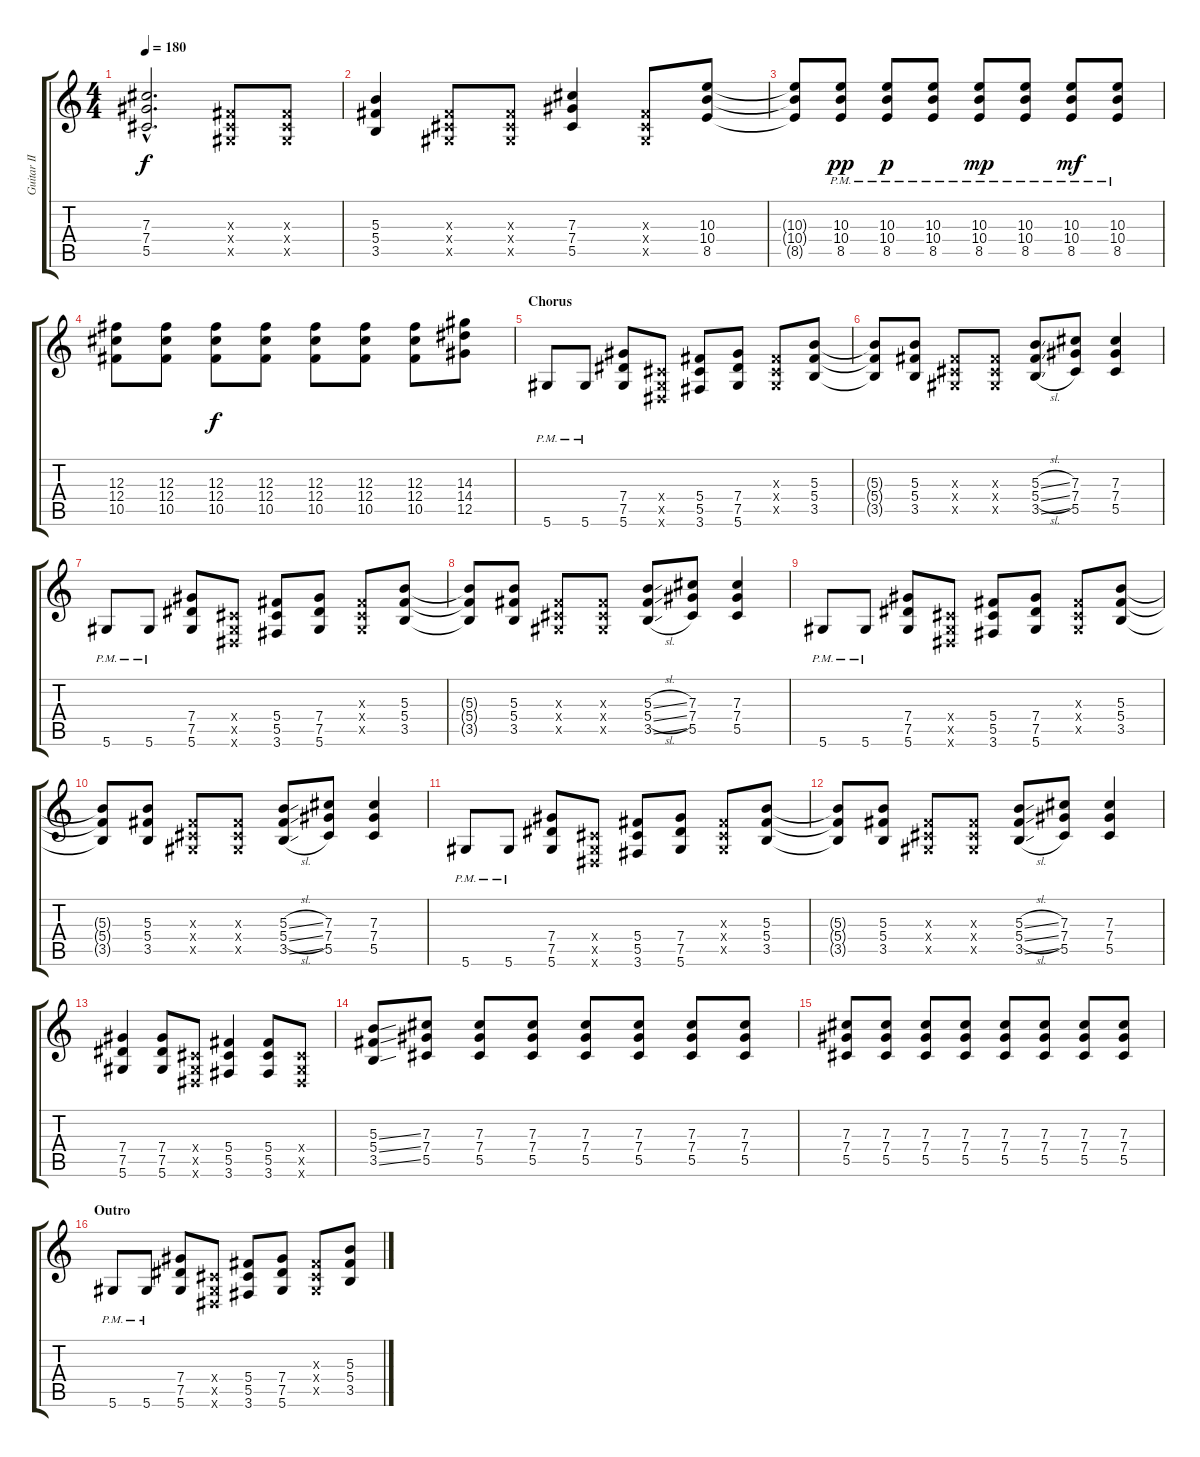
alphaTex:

\track ("Guitar II" "Guitar II") {instrument overdrivenguitar}
\staff {score tabs}
\tuning (Eb4 Bb3 Gb3 Db3 Ab2 Eb2) {hide}
\ts (4 4)
\tempo 180
\clef g2
\ks c
(7.3{hac} 7.4{hac} 5.5{hac}).2{d dy f} (0.3{x} 0.4{x} 0.5{x}).8 (0.3{x} 0.4{x} 0.5{x}).8 |
(5.3 5.4 3.5).4 (0.3{x} 0.4{x} 0.5{x}).8 (0.3{x} 0.4{x} 0.5{x}).8 (7.3 7.4 5.5).4 (0.3{x} 0.4{x} 0.5{x}).8 (10.3 10.4 8.5).8 |
(10.3{t} 10.4{t} 8.5{t}).8 (10.3{pm} 10.4{pm} 8.5{pm}).8{dy pp} (10.3{pm} 10.4{pm} 8.5{pm}).8{dy p} (10.3 10.4{pm} 8.5{pm}).8 (10.3{pm} 10.4{pm} 8.5{pm}).8{dy mp} (10.3{pm} 10.4{pm} 8.5{pm}).8 (10.3{pm} 10.4{pm} 8.5{pm}).8{dy mf} (10.3{pm} 10.4{pm} 8.5{pm}).8 |
(12.3 12.4 10.5).8 (12.3 12.4 10.5).8 (12.3 12.4 10.5).8{dy f} (12.3 12.4 10.5).8 (12.3 12.4 10.5).8 (12.3 12.4 10.5).8 (12.3 12.4 10.5).8 (14.3 14.4 12.5).8 |
\section ("" "Chorus")
5.6{pm}.8 5.6{pm}.8 (7.4 7.5 5.6).8 (0.4{x} 0.5{x} 0.6{x}).8 (5.4 5.5 3.6).8 (7.4 7.5 5.6).8 (0.3{x} 0.4{x} 0.5{x}).8 (5.3 5.4 3.5).8 |
(5.3{t} 5.4{t} 3.5{t}).8 (5.3 5.4 3.5).8 (0.3{x} 0.4{x} 0.5{x}).8 (0.3{x} 0.4{x} 0.5{x}).8 (5.3{sl} 5.4{sl} 3.5{sl}).8 (7.3 7.4 5.5).8 (7.3 7.4 5.5).4 |
5.6{pm}.8 5.6{pm}.8 (7.4 7.5 5.6).8 (0.4{x} 0.5{x} 0.6{x}).8 (5.4 5.5 3.6).8 (7.4 7.5 5.6).8 (0.3{x} 0.4{x} 0.5{x}).8 (5.3 5.4 3.5).8 |
(5.3{t} 5.4{t} 3.5{t}).8 (5.3 5.4 3.5).8 (0.3{x} 0.4{x} 0.5{x}).8 (0.3{x} 0.4{x} 0.5{x}).8 (5.3{sl} 5.4{sl} 3.5{sl}).8 (7.3 7.4 5.5).8 (7.3 7.4 5.5).4 |
5.6{pm}.8 5.6{pm}.8 (7.4 7.5 5.6).8 (0.4{x} 0.5{x} 0.6{x}).8 (5.4 5.5 3.6).8 (7.4 7.5 5.6).8 (0.3{x} 0.4{x} 0.5{x}).8 (5.3 5.4 3.5).8 |
(5.3{t} 5.4{t} 3.5{t}).8 (5.3 5.4 3.5).8 (0.3{x} 0.4{x} 0.5{x}).8 (0.3{x} 0.4{x} 0.5{x}).8 (5.3{sl} 5.4{sl} 3.5{sl}).8 (7.3 7.4 5.5).8 (7.3 7.4 5.5).4 |
5.6{pm}.8 5.6{pm}.8 (7.4 7.5 5.6).8 (0.4{x} 0.5{x} 0.6{x}).8 (5.4 5.5 3.6).8 (7.4 7.5 5.6).8 (0.3{x} 0.4{x} 0.5{x}).8 (5.3 5.4 3.5).8 |
(5.3{t} 5.4{t} 3.5{t}).8 (5.3 5.4 3.5).8 (0.3{x} 0.4{x} 0.5{x}).8 (0.3{x} 0.4{x} 0.5{x}).8 (5.3{sl} 5.4{sl} 3.5{sl}).8 (7.3 7.4 5.5).8 (7.3 7.4 5.5).4 |
(7.4 7.5 5.6).4 (7.4 7.5 5.6).8 (0.4{x} 0.5{x} 0.6{x}).8 (5.4 5.5 3.6).4 (5.4 5.5 3.6).8 (0.4{x} 0.5{x} 0.6{x}).8 |
(5.3{ss} 5.4{ss} 3.5{ss}).8 (7.3 7.4 5.5).8 (7.3 7.4 5.5).8 (7.3 7.4 5.5).8 (7.3 7.4 5.5).8 (7.3 7.4 5.5).8 (7.3 7.4 5.5).8 (7.3 7.4 5.5).8 |
(7.3 7.4 5.5).8 (7.3 7.4 5.5).8 (7.3 7.4 5.5).8 (7.3 7.4 5.5).8 (7.3 7.4 5.5).8 (7.3 7.4 5.5).8 (7.3 7.4 5.5).8 (7.3 7.4 5.5).8 |
\section ("" "Outro")
5.6{pm}.8 5.6{pm}.8 (7.4 7.5 5.6).8 (0.4{x} 0.5{x} 0.6{x}).8 (5.4 5.5 3.6).8 (7.4 7.5 5.6).8 (0.3{x} 0.4{x} 0.5{x}).8 (5.3 5.4 3.5).8
